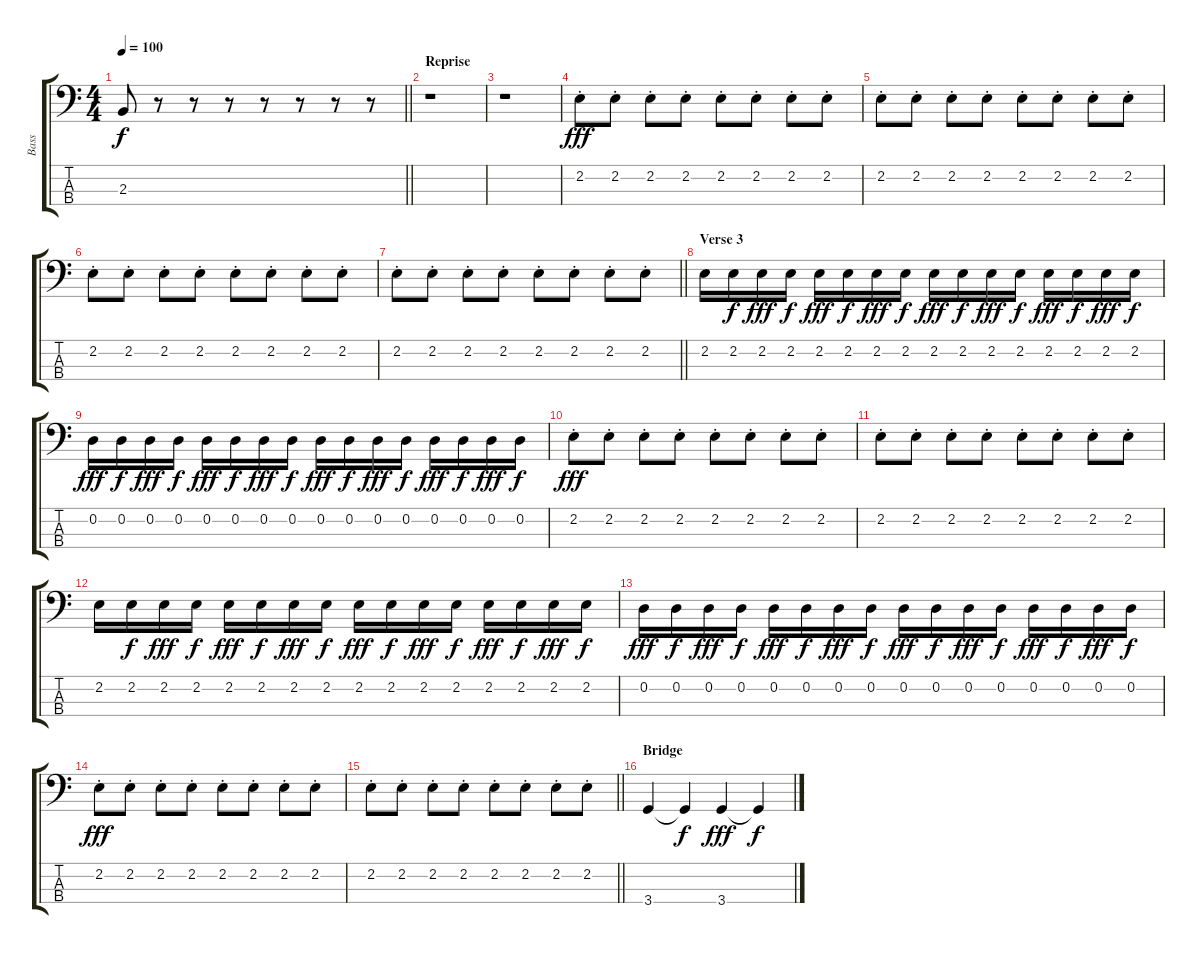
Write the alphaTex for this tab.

\track ("Bass" "Bass") {instrument electricbassfinger}
\staff {score tabs}
\tuning (G2 D2 A1 E1) {hide}
\ts (4 4)
\tempo 100
\clef f4
\barLineRight lightlight
\ks c
2.3.8{dy f} r.8 r.8 r.8 r.8 r.8 r.8 r.8 |
\section ("" "Reprise")
r.1 |
r.1 |
2.2{st}.8{dy fff} 2.2{st}.8 2.2{st}.8 2.2{st}.8 2.2{st}.8 2.2{st}.8 2.2{st}.8 2.2{st}.8 |
2.2{st}.8 2.2{st}.8 2.2{st}.8 2.2{st}.8 2.2{st}.8 2.2{st}.8 2.2{st}.8 2.2{st}.8 |
2.2{st}.8 2.2{st}.8 2.2{st}.8 2.2{st}.8 2.2{st}.8 2.2{st}.8 2.2{st}.8 2.2{st}.8 |
\barLineRight lightlight
2.2{st}.8 2.2{st}.8 2.2{st}.8 2.2{st}.8 2.2{st}.8 2.2{st}.8 2.2{st}.8 2.2{st}.8 |
\section ("" "Verse 3")
2.2.16 2.2.16{dy f} 2.2.16{dy fff} 2.2.16{dy f} 2.2.16{dy fff} 2.2.16{dy f} 2.2.16{dy fff} 2.2.16{dy f} 2.2.16{dy fff} 2.2.16{dy f} 2.2.16{dy fff} 2.2.16{dy f} 2.2.16{dy fff} 2.2.16{dy f} 2.2.16{dy fff} 2.2.16{dy f} |
0.2.16{dy fff} 0.2.16{dy f} 0.2.16{dy fff} 0.2.16{dy f} 0.2.16{dy fff} 0.2.16{dy f} 0.2.16{dy fff} 0.2.16{dy f} 0.2.16{dy fff} 0.2.16{dy f} 0.2.16{dy fff} 0.2.16{dy f} 0.2.16{dy fff} 0.2.16{dy f} 0.2.16{dy fff} 0.2.16{dy f} |
2.2{st}.8{dy fff} 2.2{st}.8 2.2{st}.8 2.2{st}.8 2.2{st}.8 2.2{st}.8 2.2{st}.8 2.2{st}.8 |
2.2{st}.8 2.2{st}.8 2.2{st}.8 2.2{st}.8 2.2{st}.8 2.2{st}.8 2.2{st}.8 2.2{st}.8 |
2.2.16 2.2.16{dy f} 2.2.16{dy fff} 2.2.16{dy f} 2.2.16{dy fff} 2.2.16{dy f} 2.2.16{dy fff} 2.2.16{dy f} 2.2.16{dy fff} 2.2.16{dy f} 2.2.16{dy fff} 2.2.16{dy f} 2.2.16{dy fff} 2.2.16{dy f} 2.2.16{dy fff} 2.2.16{dy f} |
0.2.16{dy fff} 0.2.16{dy f} 0.2.16{dy fff} 0.2.16{dy f} 0.2.16{dy fff} 0.2.16{dy f} 0.2.16{dy fff} 0.2.16{dy f} 0.2.16{dy fff} 0.2.16{dy f} 0.2.16{dy fff} 0.2.16{dy f} 0.2.16{dy fff} 0.2.16{dy f} 0.2.16{dy fff} 0.2.16{dy f} |
2.2{st}.8{dy fff} 2.2{st}.8 2.2{st}.8 2.2{st}.8 2.2{st}.8 2.2{st}.8 2.2{st}.8 2.2{st}.8 |
\barLineRight lightlight
2.2{st}.8 2.2{st}.8 2.2{st}.8 2.2{st}.8 2.2{st}.8 2.2{st}.8 2.2{st}.8 2.2{st}.8 |
\section ("" "Bridge")
3.4.4 3.4{t}.4{dy f} 3.4.4{dy fff} 3.4{t}.4{dy f}
